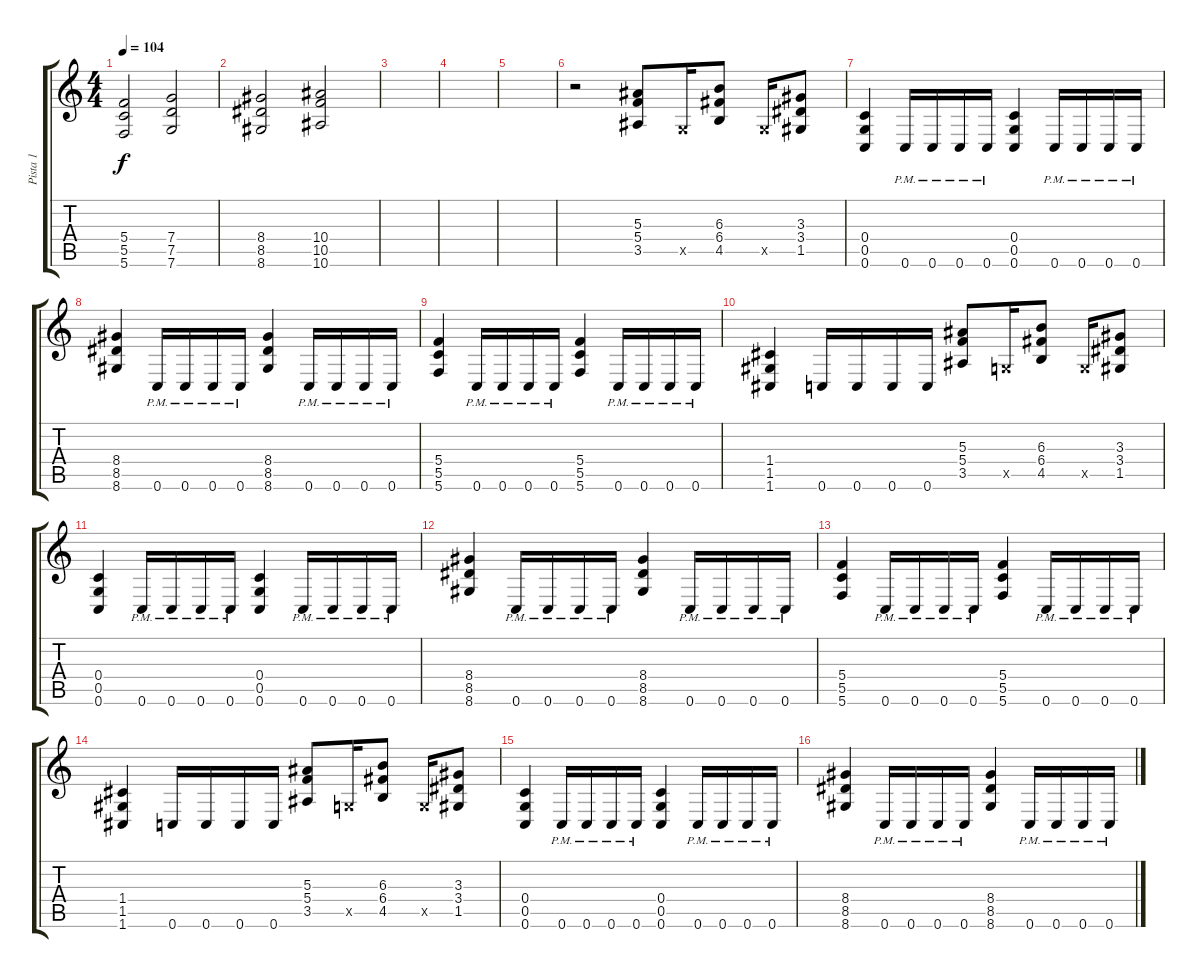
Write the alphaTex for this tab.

\track ("Pista 1" "Pista 1") {instrument distortionguitar}
\staff {score tabs}
\tuning (D4 A3 F3 C3 G2 C2) {hide}
\ts (4 4)
\tempo 104
\clef g2
\ks c
(5.4 5.5 5.6).2{dy f} (7.4 7.5 7.6).2 |
(8.4 8.5 8.6).2 (10.4 10.5 10.6).2 |
|
|
|
r.2 (5.3 5.4 3.5).8 0.5{x}.16 (6.3 6.4 4.5).8 0.5{x}.16 (3.3 3.4 1.5).8 |
(0.4 0.5 0.6).4 0.6{pm}.16 0.6{pm}.16 0.6{pm}.16 0.6{pm}.16 (0.4 0.5 0.6).4 0.6{pm}.16 0.6{pm}.16 0.6{pm}.16 0.6{pm}.16 |
(8.4 8.5 8.6).4 0.6{pm}.16 0.6{pm}.16 0.6{pm}.16 0.6{pm}.16 (8.4 8.5 8.6).4 0.6{pm}.16 0.6{pm}.16 0.6{pm}.16 0.6{pm}.16 |
(5.4 5.5 5.6).4 0.6{pm}.16 0.6{pm}.16 0.6{pm}.16 0.6{pm}.16 (5.4 5.5 5.6).4 0.6{pm}.16 0.6{pm}.16 0.6{pm}.16 0.6{pm}.16 |
(1.4 1.5 1.6).4 0.6.16 0.6.16 0.6.16 0.6.16 (5.3 5.4 3.5).8 0.5{x}.16 (6.3 6.4 4.5).8 0.5{x}.16 (3.3 3.4 1.5).8 |
(0.4 0.5 0.6).4 0.6{pm}.16 0.6{pm}.16 0.6{pm}.16 0.6{pm}.16 (0.4 0.5 0.6).4 0.6{pm}.16 0.6{pm}.16 0.6{pm}.16 0.6{pm}.16 |
(8.4 8.5 8.6).4 0.6{pm}.16 0.6{pm}.16 0.6{pm}.16 0.6{pm}.16 (8.4 8.5 8.6).4 0.6{pm}.16 0.6{pm}.16 0.6{pm}.16 0.6{pm}.16 |
(5.4 5.5 5.6).4 0.6{pm}.16 0.6{pm}.16 0.6{pm}.16 0.6{pm}.16 (5.4 5.5 5.6).4 0.6{pm}.16 0.6{pm}.16 0.6{pm}.16 0.6{pm}.16 |
(1.4 1.5 1.6).4 0.6.16 0.6.16 0.6.16 0.6.16 (5.3 5.4 3.5).8 0.5{x}.16 (6.3 6.4 4.5).8 0.5{x}.16 (3.3 3.4 1.5).8 |
(0.4 0.5 0.6).4 0.6{pm}.16 0.6{pm}.16 0.6{pm}.16 0.6{pm}.16 (0.4 0.5 0.6).4 0.6{pm}.16 0.6{pm}.16 0.6{pm}.16 0.6{pm}.16 |
(8.4 8.5 8.6).4 0.6{pm}.16 0.6{pm}.16 0.6{pm}.16 0.6{pm}.16 (8.4 8.5 8.6).4 0.6{pm}.16 0.6{pm}.16 0.6{pm}.16 0.6{pm}.16
